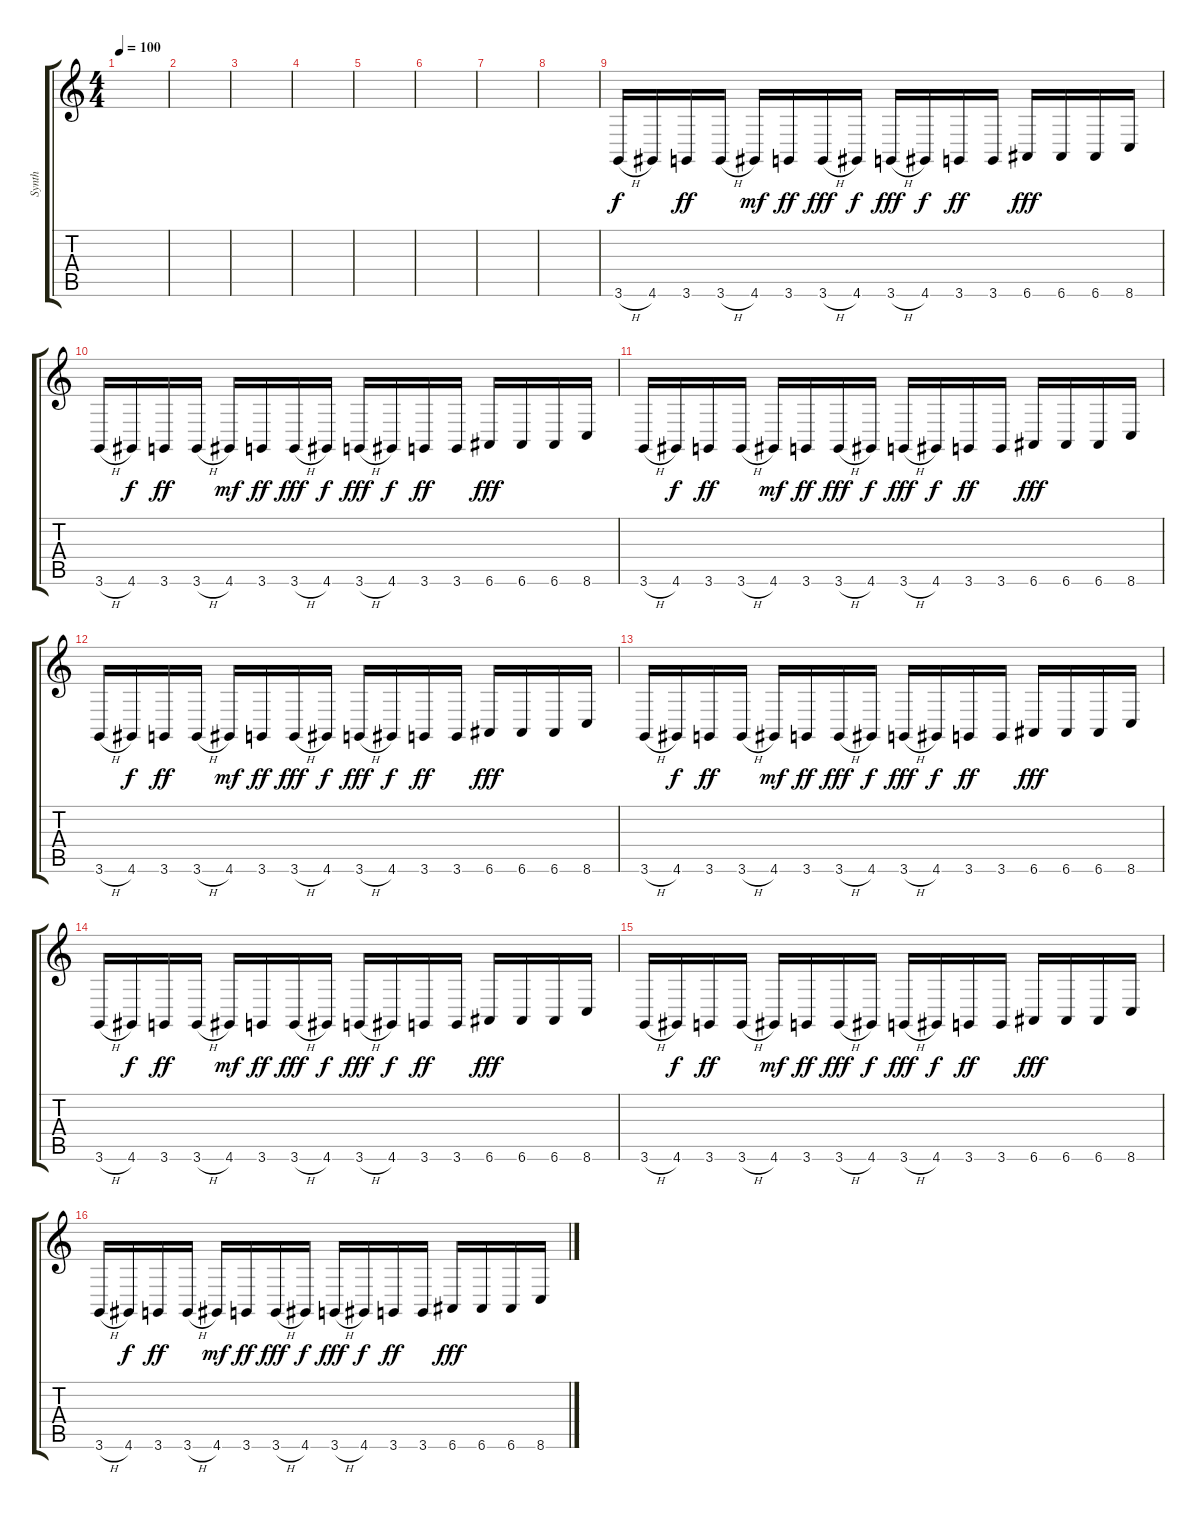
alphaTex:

\track ("Synth" "Synth") {instrument lead2sawtooth}
\staff {score tabs}
\tuning (E4 B3 G3 D3 A2 E2) {hide}
\ts (4 4)
\tempo 100
\clef g2
\ks c
|
|
|
|
|
|
|
|
3.6{h}.16 4.6.16{dy f} 3.6.16{dy ff} 3.6{h}.16 4.6.16{dy mf} 3.6.16{dy ff} 3.6{h}.16{dy fff} 4.6.16{dy f} 3.6{h}.16{dy fff} 4.6.16{dy f} 3.6.16{dy ff} 3.6.16 6.6.16{dy fff} 6.6.16 6.6.16 8.6.16 |
3.6{h}.16 4.6.16{dy f} 3.6.16{dy ff} 3.6{h}.16 4.6.16{dy mf} 3.6.16{dy ff} 3.6{h}.16{dy fff} 4.6.16{dy f} 3.6{h}.16{dy fff} 4.6.16{dy f} 3.6.16{dy ff} 3.6.16 6.6.16{dy fff} 6.6.16 6.6.16 8.6.16 |
3.6{h}.16 4.6.16{dy f} 3.6.16{dy ff} 3.6{h}.16 4.6.16{dy mf} 3.6.16{dy ff} 3.6{h}.16{dy fff} 4.6.16{dy f} 3.6{h}.16{dy fff} 4.6.16{dy f} 3.6.16{dy ff} 3.6.16 6.6.16{dy fff} 6.6.16 6.6.16 8.6.16 |
3.6{h}.16 4.6.16{dy f} 3.6.16{dy ff} 3.6{h}.16 4.6.16{dy mf} 3.6.16{dy ff} 3.6{h}.16{dy fff} 4.6.16{dy f} 3.6{h}.16{dy fff} 4.6.16{dy f} 3.6.16{dy ff} 3.6.16 6.6.16{dy fff} 6.6.16 6.6.16 8.6.16 |
3.6{h}.16 4.6.16{dy f} 3.6.16{dy ff} 3.6{h}.16 4.6.16{dy mf} 3.6.16{dy ff} 3.6{h}.16{dy fff} 4.6.16{dy f} 3.6{h}.16{dy fff} 4.6.16{dy f} 3.6.16{dy ff} 3.6.16 6.6.16{dy fff} 6.6.16 6.6.16 8.6.16 |
3.6{h}.16 4.6.16{dy f} 3.6.16{dy ff} 3.6{h}.16 4.6.16{dy mf} 3.6.16{dy ff} 3.6{h}.16{dy fff} 4.6.16{dy f} 3.6{h}.16{dy fff} 4.6.16{dy f} 3.6.16{dy ff} 3.6.16 6.6.16{dy fff} 6.6.16 6.6.16 8.6.16 |
3.6{h}.16 4.6.16{dy f} 3.6.16{dy ff} 3.6{h}.16 4.6.16{dy mf} 3.6.16{dy ff} 3.6{h}.16{dy fff} 4.6.16{dy f} 3.6{h}.16{dy fff} 4.6.16{dy f} 3.6.16{dy ff} 3.6.16 6.6.16{dy fff} 6.6.16 6.6.16 8.6.16 |
3.6{h}.16 4.6.16{dy f} 3.6.16{dy ff} 3.6{h}.16 4.6.16{dy mf} 3.6.16{dy ff} 3.6{h}.16{dy fff} 4.6.16{dy f} 3.6{h}.16{dy fff} 4.6.16{dy f} 3.6.16{dy ff} 3.6.16 6.6.16{dy fff} 6.6.16 6.6.16 8.6.16
